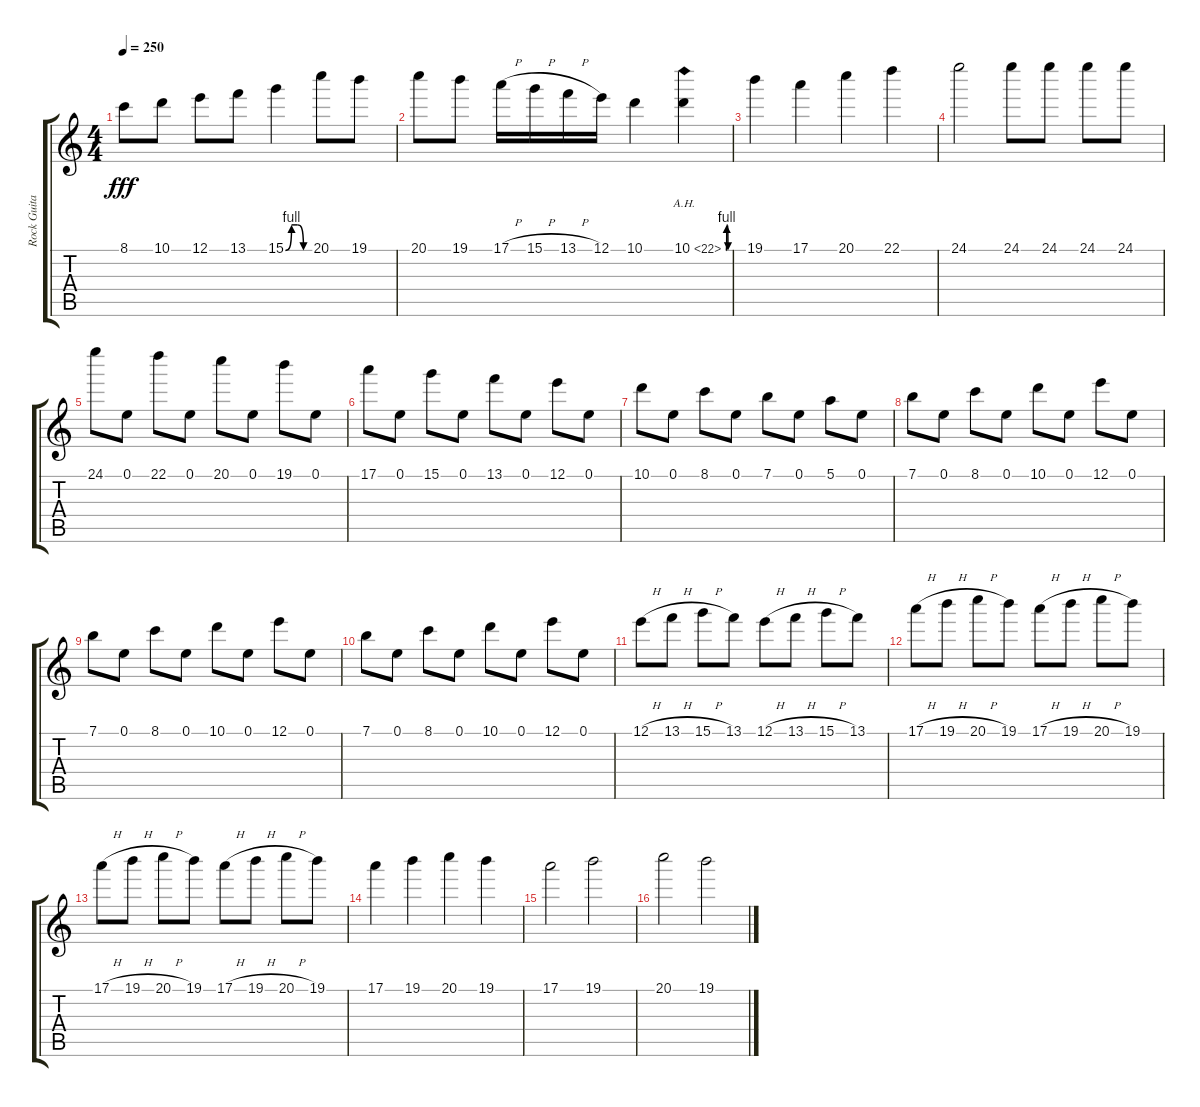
\track ("Rock Guitar" "Rock Guita") {instrument overdrivenguitar}
\staff {score tabs}
\tuning (E4 B3 G3 D3 A2 E2) {hide}
\ts (4 4)
\tempo 250
\clef g2
\ks c
8.1.8{dy fff} 10.1.8 12.1.8 13.1.8 15.1{be (custom 0 0 15 4 30 4 45 0 60 0)}.4 20.1.8 19.1.8 |
20.1.8 19.1.8 17.1{h}.16 15.1{h}.16 13.1{h}.16 12.1.16 10.1.4 10.1{be (custom 0 0 15 4 30 4 45 0 60 0) ah 12}.4 |
19.1.4 17.1.4 20.1.4 22.1.4 |
24.1.2 24.1.8 24.1.8 24.1.8 24.1.8 |
24.1.8 0.1.8 22.1.8 0.1.8 20.1.8 0.1.8 19.1.8 0.1.8 |
17.1.8 0.1.8 15.1.8 0.1.8 13.1.8 0.1.8 12.1.8 0.1.8 |
10.1.8 0.1.8 8.1.8 0.1.8 7.1.8 0.1.8 5.1.8 0.1.8 |
7.1.8 0.1.8 8.1.8 0.1.8 10.1.8 0.1.8 12.1.8 0.1.8 |
7.1.8 0.1.8 8.1.8 0.1.8 10.1.8 0.1.8 12.1.8 0.1.8 |
7.1.8 0.1.8 8.1.8 0.1.8 10.1.8 0.1.8 12.1.8 0.1.8 |
12.1{h}.8 13.1{h}.8 15.1{h}.8 13.1.8 12.1{h}.8 13.1{h}.8 15.1{h}.8 13.1.8 |
17.1{h}.8 19.1{h}.8 20.1{h}.8 19.1.8 17.1{h}.8 19.1{h}.8 20.1{h}.8 19.1.8 |
17.1{h}.8 19.1{h}.8 20.1{h}.8 19.1.8 17.1{h}.8 19.1{h}.8 20.1{h}.8 19.1.8 |
17.1.4 19.1.4 20.1.4 19.1.4 |
17.1.2 19.1.2 |
20.1.2 19.1.2
